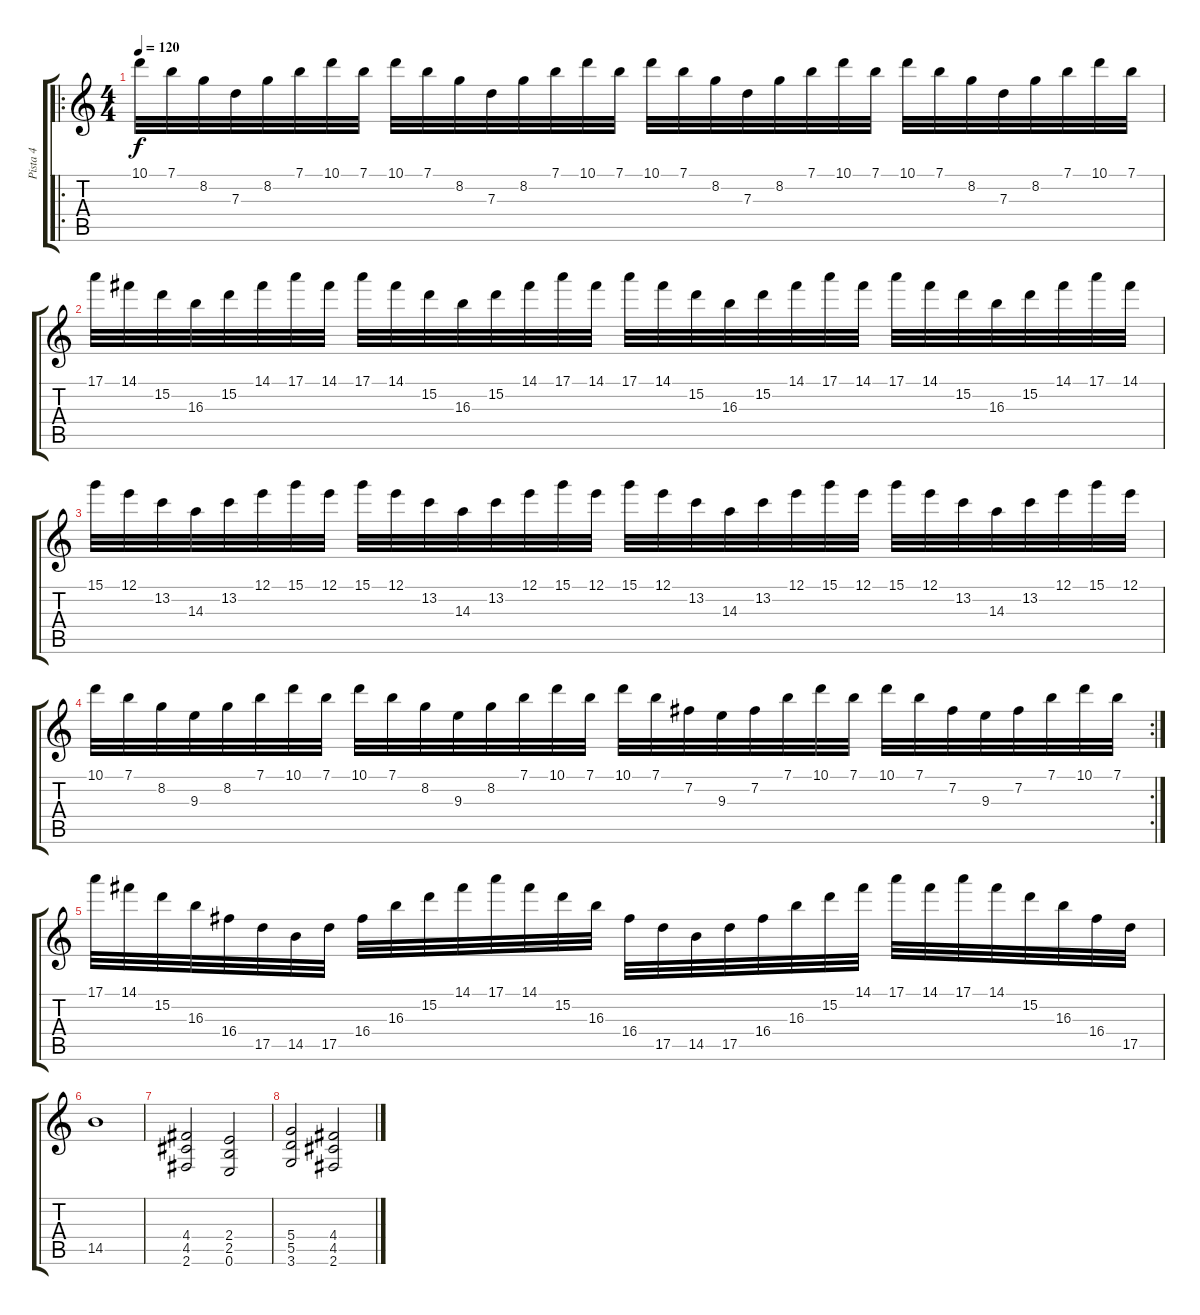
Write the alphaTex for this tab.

\track ("Pista 4" "Pista 4") {instrument overdrivenguitar}
\staff {score tabs}
\tuning (E4 B3 G3 D3 A2 E2) {hide}
\ro
\ts (4 4)
\tempo 120
\clef g2
\ks c
10.1.32{dy f} 7.1.32 8.2.32 7.3.32 8.2.32 7.1.32 10.1.32 7.1.32 10.1.32 7.1.32 8.2.32 7.3.32 8.2.32 7.1.32 10.1.32 7.1.32 10.1.32 7.1.32 8.2.32 7.3.32 8.2.32 7.1.32 10.1.32 7.1.32 10.1.32 7.1.32 8.2.32 7.3.32 8.2.32 7.1.32 10.1.32 7.1.32 |
17.1.32 14.1.32 15.2.32 16.3.32 15.2.32 14.1.32 17.1.32 14.1.32 17.1.32 14.1.32 15.2.32 16.3.32 15.2.32 14.1.32 17.1.32 14.1.32 17.1.32 14.1.32 15.2.32 16.3.32 15.2.32 14.1.32 17.1.32 14.1.32 17.1.32 14.1.32 15.2.32 16.3.32 15.2.32 14.1.32 17.1.32 14.1.32 |
15.1.32 12.1.32 13.2.32 14.3.32 13.2.32 12.1.32 15.1.32 12.1.32 15.1.32 12.1.32 13.2.32 14.3.32 13.2.32 12.1.32 15.1.32 12.1.32 15.1.32 12.1.32 13.2.32 14.3.32 13.2.32 12.1.32 15.1.32 12.1.32 15.1.32 12.1.32 13.2.32 14.3.32 13.2.32 12.1.32 15.1.32 12.1.32 |
\rc 2
10.1.32 7.1.32 8.2.32 9.3.32 8.2.32 7.1.32 10.1.32 7.1.32 10.1.32 7.1.32 8.2.32 9.3.32 8.2.32 7.1.32 10.1.32 7.1.32 10.1.32 7.1.32 7.2.32 9.3.32 7.2.32 7.1.32 10.1.32 7.1.32 10.1.32 7.1.32 7.2.32 9.3.32 7.2.32 7.1.32 10.1.32 7.1.32 |
17.1.32 14.1.32 15.2.32 16.3.32 16.4.32 17.5.32 14.5.32 17.5.32 16.4.32 16.3.32 15.2.32 14.1.32 17.1.32 14.1.32 15.2.32 16.3.32 16.4.32 17.5.32 14.5.32 17.5.32 16.4.32 16.3.32 15.2.32 14.1.32 17.1.32 14.1.32 17.1.32 14.1.32 15.2.32 16.3.32 16.4.32 17.5.32 |
14.5{be (hold 0 0 60 0)}.1 |
(4.4 4.5 2.6).2 (2.4 2.5 0.6).2 |
(5.4 5.5 3.6).2 (4.4 4.5 2.6).2
